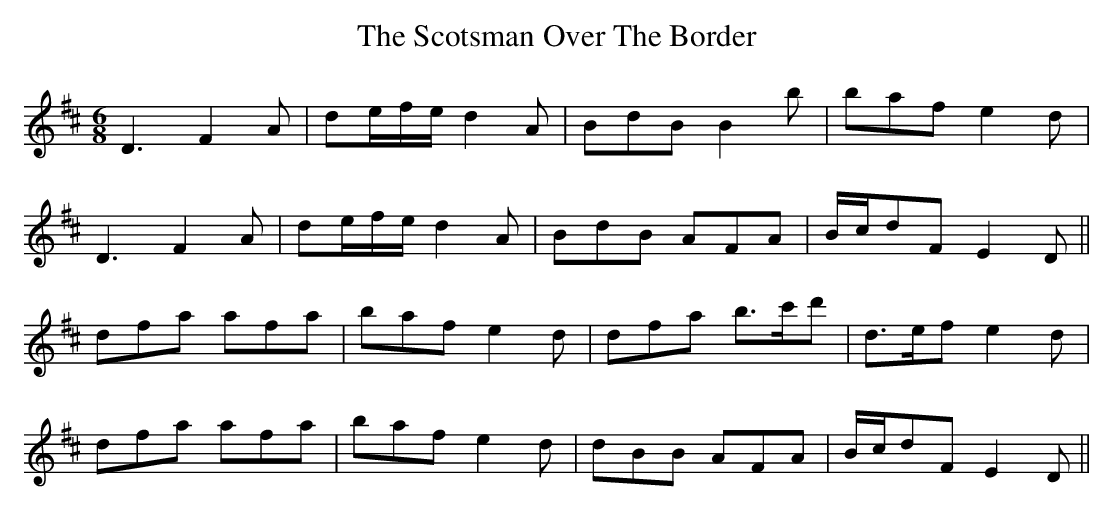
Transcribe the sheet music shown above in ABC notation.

X:1
T: The Scotsman Over The Border
M: 6/8
L: 1/8
K: Dmaj
D3 F2 A|de/f/e/ d2 A|BdB B2 b|baf e2 d|
D3 F2 A|de/f/e/ d2 A|BdB AFA|B/c/dF E2 D||
dfa afa|baf e2 d|dfa b>c'd'|d>ef e2 d|
dfa afa|baf e2 d|dBB AFA|B/c/dF E2 D||
